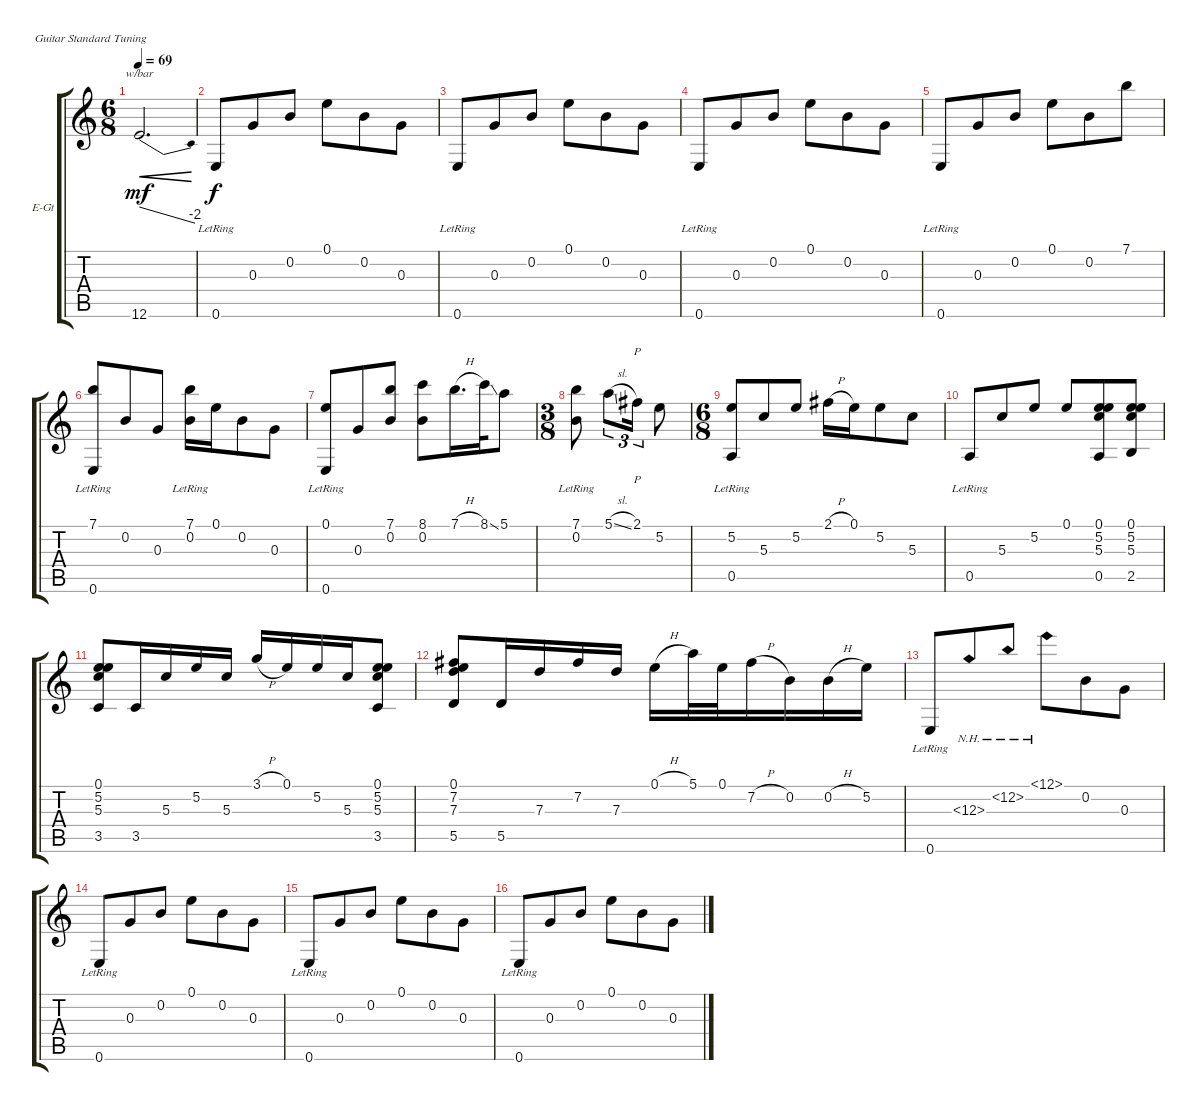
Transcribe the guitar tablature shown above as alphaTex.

\defaultSystemsLayout 4
\bracketExtendMode groupsimilarinstruments
\firstSystemTrackNameOrientation horizontal
\otherSystemsTrackNameOrientation horizontal
\track ("Гитара1(Б)" "E-Gt") {instrument electricguitarclean}
\staff {score tabs}
\tuning (E4 B3 G3 D3 A2 E2)
\ts (6 8)
\tempo 69
\clef g2
\ks c
12.6.2{d tbe (dive default 0 0 45 -8) cre dy mf instrument electricguitarclean} |
0.6{lr}.8{dy f} 0.3.8 0.2.8 0.1.8 0.2.8 0.3.8 |
0.6{lr}.8 0.3.8 0.2.8 0.1.8 0.2.8 0.3.8 |
0.6{lr}.8 0.3.8 0.2.8 0.1.8 0.2.8 0.3.8 |
0.6{lr}.8 0.3.8 0.2.8 0.1.8 0.2.8 7.1.8 |
(7.1 0.6{lr}).8 0.2.8 0.3.8 (7.1 0.2{lr}).16 0.1.16 0.2.8 0.3.8 |
(0.1 0.6{lr}).8 0.3.8 (7.1 0.2).8 (8.1 0.2).8 7.1{h}.16{d} 8.1{ss}.32 5.1.8 |
\ts (3 8)
(7.1 0.2{lr}).8 5.1{sl}.8{tu (3 2)} 2.1.16{p tu (3 2)} 5.2.8 |
\ts (6 8)
(5.2 0.5{lr}).8 5.3.8 5.2.8 2.1{h}.16 0.1.16 5.2.8 5.3.8 |
0.5{lr}.8 5.3.8 5.2.8 0.1.8 (0.1 5.2 5.3 0.5).8 (0.1 5.2 5.3 2.5).8 |
(0.1 5.2 5.3 3.5).8 3.5.16 5.3.16 5.2.16 5.3.16 3.1{h}.16 0.1.16 5.2.16 5.3.16 (0.1 5.2 5.3 3.5).8 |
(0.1 7.2 7.3 5.5).8 5.5.16 7.3.16 7.2.16 7.3.16 0.1{h}.16 5.1.32 0.1.32 7.2{h}.16 0.2.16 0.2{h}.16 5.2.16 |
0.6{lr}.8 12.3{nh}.8 12.2{nh}.8 12.1{nh}.8 0.2.8 0.3.8 |
0.6{lr}.8 0.3.8 0.2.8 0.1.8 0.2.8 0.3.8 |
0.6{lr}.8 0.3.8 0.2.8 0.1.8 0.2.8 0.3.8 |
0.6{lr}.8 0.3.8 0.2.8 0.1.8 0.2.8 0.3.8
